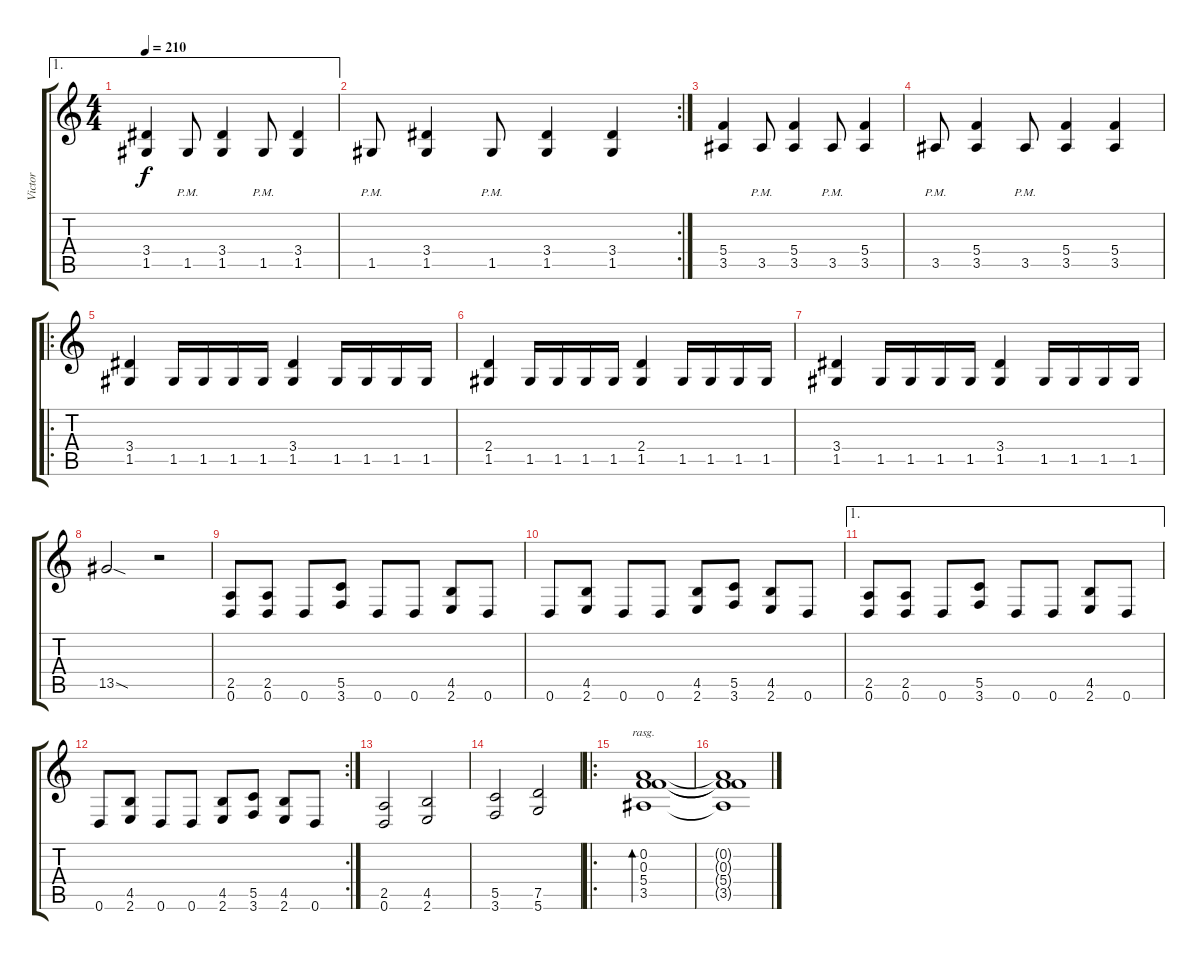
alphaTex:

\track ("Victor" "Victor") {instrument distortionguitar}
\staff {score tabs}
\tuning (D4 A3 F3 C3 G2 D2) {hide}
\ae 1
\ts (4 4)
\tempo 210
\clef g2
\ks c
(3.4 1.5).4{dy f} 1.5{pm}.8 (3.4 1.5).4 1.5{pm}.8 (3.4 1.5).4 |
\rc 2
1.5{pm}.8 (3.4 1.5).4 1.5{pm}.8 (3.4 1.5).4 (3.4 1.5).4 |
(5.4 3.5).4 3.5{pm}.8 (5.4 3.5).4 3.5{pm}.8 (5.4 3.5).4 |
3.5{pm}.8 (5.4 3.5).4 3.5{pm}.8 (5.4 3.5).4 (5.4 3.5).4 |
\ro
(3.4 1.5).4 1.5.16 1.5.16 1.5.16 1.5.16 (3.4 1.5).4 1.5.16 1.5.16 1.5.16 1.5.16 |
(2.4 1.5).4 1.5.16 1.5.16 1.5.16 1.5.16 (2.4 1.5).4 1.5.16 1.5.16 1.5.16 1.5.16 |
(3.4 1.5).4 1.5.16 1.5.16 1.5.16 1.5.16 (3.4 1.5).4 1.5.16 1.5.16 1.5.16 1.5.16 |
13.5{sod}.2 r.2 |
(2.5 0.6).8 (2.5 0.6).8 0.6.8 (5.5 3.6).8 0.6.8 0.6.8 (4.5 2.6).8 0.6.8 |
0.6.8 (4.5 2.6).8 0.6.8 0.6.8 (4.5 2.6).8 (5.5 3.6).8 (4.5 2.6).8 0.6.8 |
\ae 1
(2.5 0.6).8 (2.5 0.6).8 0.6.8 (5.5 3.6).8 0.6.8 0.6.8 (4.5 2.6).8 0.6.8 |
\rc 2
0.6.8 (4.5 2.6).8 0.6.8 0.6.8 (4.5 2.6).8 (5.5 3.6).8 (4.5 2.6).8 0.6.8 |
(2.5 0.6).2 (4.5 2.6).2 |
(5.5 3.6).2 (7.5 5.6).2 |
\ro
(0.2 0.3 5.4 3.5).1{bd 120 rasg ii} |
(0.2{t} 0.3{t} 5.4{t} 3.5{t}).1
